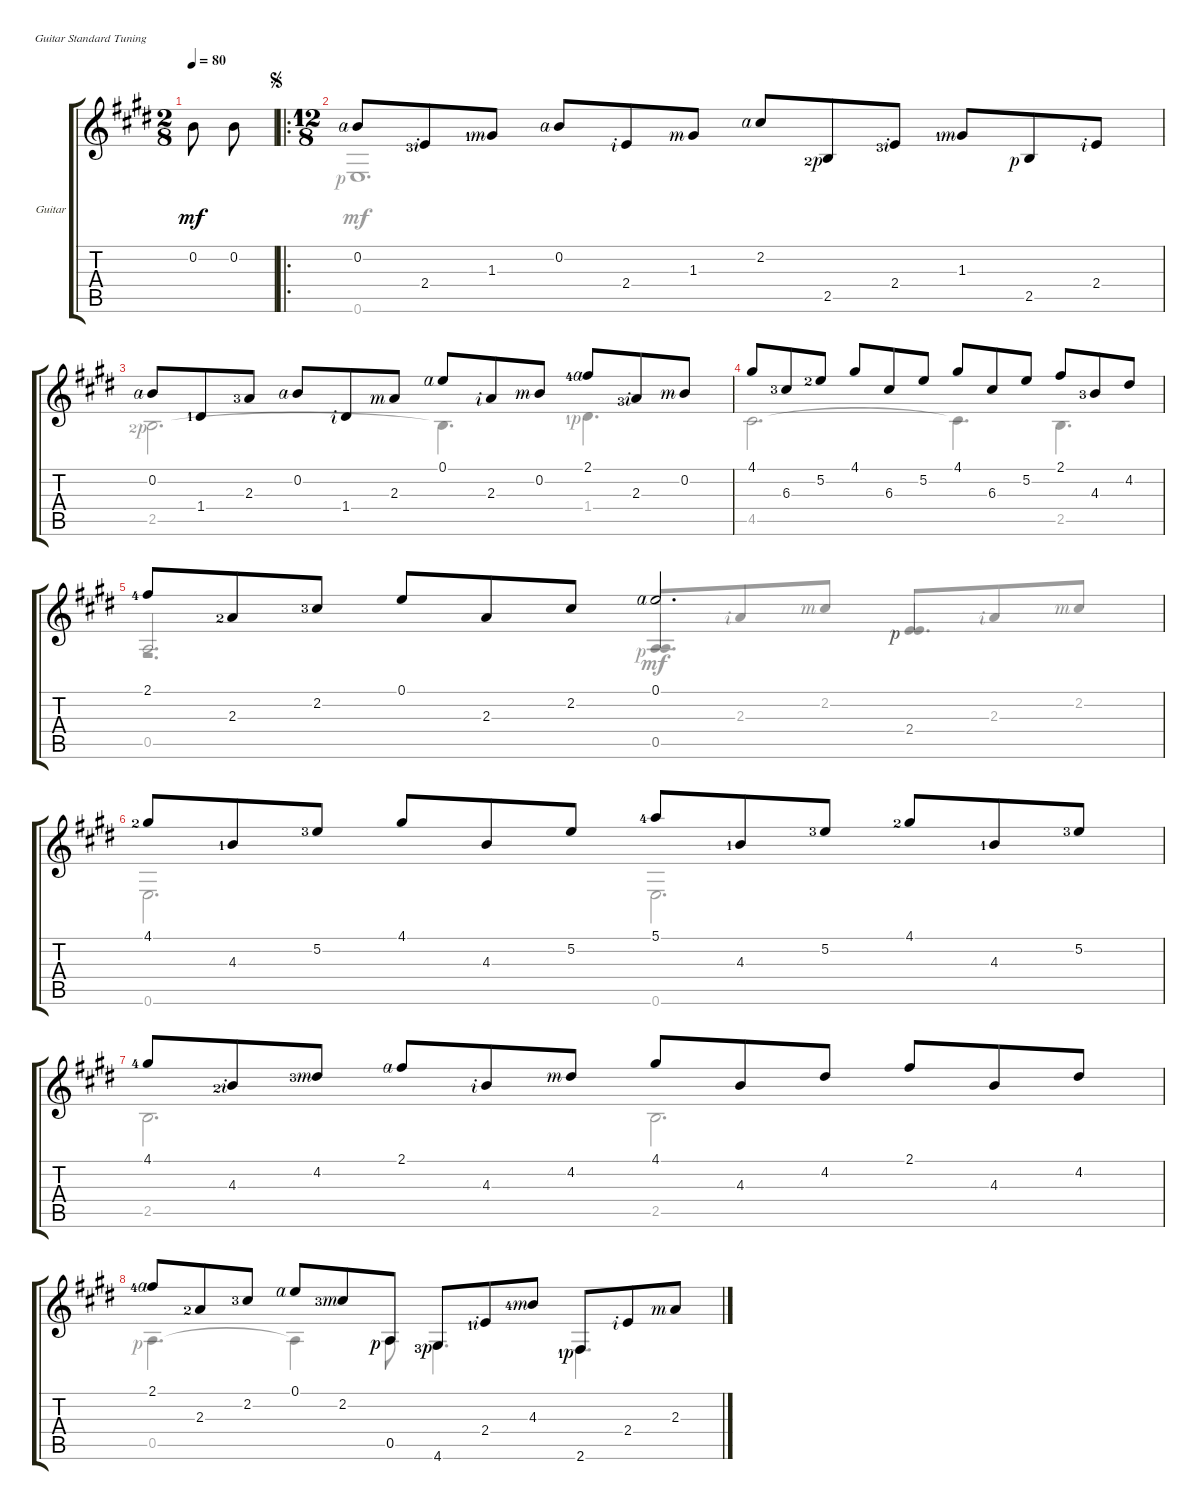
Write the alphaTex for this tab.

\defaultSystemsLayout 4
\bracketExtendMode groupsimilarinstruments
\firstSystemTrackNameOrientation horizontal
\otherSystemsTrackNameOrientation horizontal
\track (" Guitar" " Guitar") {instrument acousticguitarsteel}
\staff {score tabs}
\tuning (E4 B3 G3 D3 A2 E2)
\voice
\ts (2 8)
\tempo 80
\clef g2
\ks e
0.2.8{dy mf instrument acousticguitarsteel} 0.2.8 |
\ro
\ts (12 8)
\jump segno
0.2{rf 4}.8 2.4{lf 4 rf 2}.8 1.3{lf 2 rf 3}.8 0.2{rf 4}.8 2.4{rf 2}.8 1.3{rf 3}.8 2.2{rf 4}.8 2.5{lf 3 rf 1}.8 2.4{lf 4 rf 2}.8 1.3{lf 2 rf 3}.8 2.5{rf 1}.8 2.4{rf 2}.8 |
0.2{rf 4}.8 1.4{lf 2}.8 2.3{lf 4}.8 0.2{rf 4}.8 1.4{rf 2}.8 2.3{rf 3}.8 0.1{rf 4}.8 2.3{rf 2}.8 0.2{rf 3}.8 2.1{lf 5 rf 4}.8 2.3{lf 4 rf 2}.8 0.2{rf 3}.8 |
4.1.8 6.3{lf 4}.8 5.2{lf 3}.8 4.1.8 6.3.8 5.2.8 4.1.8 6.3.8 5.2.8 2.1.8 4.3{lf 4}.8 4.2.8 |
2.1{lf 5}.8 2.3{lf 3}.8 2.2{lf 4}.8 0.1.8 2.3.8 2.2.8 0.1{rf 4}.2{d} |
4.1{lf 3}.8 4.3{lf 2}.8 5.2{lf 4}.8 4.1.8 4.3.8 5.2.8 5.1{lf 5}.8 4.3{lf 2}.8 5.2{lf 4}.8 4.1{lf 3}.8 4.3{lf 2}.8 5.2{lf 4}.8 |
4.1{lf 5}.8 4.3{lf 3 rf 2}.8 4.2{lf 4 rf 3}.8 2.1{rf 4}.8 4.3{rf 2}.8 4.2{rf 3}.8 4.1.8 4.3.8 4.2.8 2.1.8 4.3.8 4.2.8 |
2.1{lf 5 rf 4}.8 2.3{lf 3}.8 2.2{lf 4}.8 0.1{rf 4}.8 2.2{lf 4 rf 3}.8 0.5{rf 1}.8 4.6{lf 4 rf 1}.8 2.4{lf 2 rf 2}.8 4.3{lf 5 rf 3}.8 2.6{lf 2 rf 1}.8 2.4{rf 2}.8 2.3{rf 3}.8
\voice
\clef g2
\ottava regular
\simile none
\ks e
|
0.6{rf 1}.1{d} |
2.5{lf 3 rf 1}.2{d} 2.5{t}.4{d} 1.4{lf 2 rf 1}.4{d} |
4.5.2{d} 4.5{t}.4{d} 2.5.4{d} |
0.5.2{d beam invert} 0.5{rf 1}.4{d beam invert} 2.4{rf 1}.4{d beam invert} |
0.6.2{d} 0.6.2{d} |
2.5.2{d} 2.5.2{d} |
0.5{rf 1}.4{d} 0.5{t}.4 0.5{rf 1}.8 4.6{lf 4 rf 1}.4{d} 2.6{lf 2 rf 1}.4{d}
\voice
\clef g2
\ottava regular
\simile none
\ks e
|
|
|
|
r.2{d beam invert} 0.5.8{beam invert} 2.3{rf 2}.8 2.2{rf 3}.8 2.4{rf 1}.8{beam invert} 2.3{rf 2}.8 2.2{rf 3}.8 |
|
|
